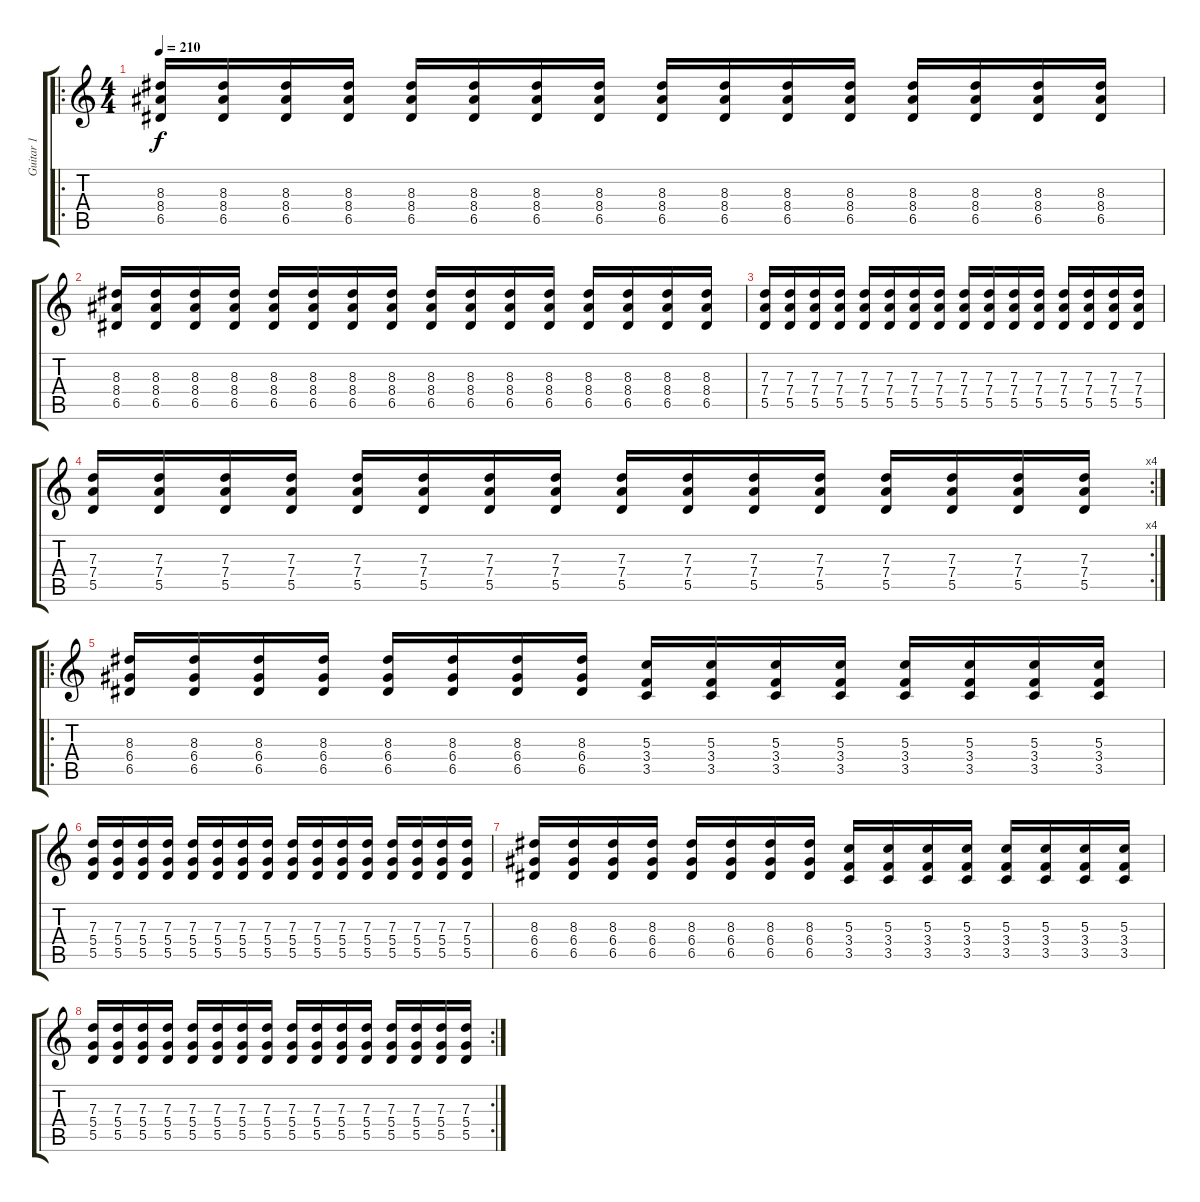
\track ("Guitar 1" "Guitar 1") {instrument distortionguitar}
\staff {score tabs}
\tuning (E4 B3 G3 D3 A2 E2) {hide}
\ro
\ts (4 4)
\tempo 210
\clef g2
\ks c
(8.3 8.4 6.5).16{dy f} (8.3 8.4 6.5).16 (8.3 8.4 6.5).16 (8.3 8.4 6.5).16 (8.3 8.4 6.5).16 (8.3 8.4 6.5).16 (8.3 8.4 6.5).16 (8.3 8.4 6.5).16 (8.3 8.4 6.5).16 (8.3 8.4 6.5).16 (8.3 8.4 6.5).16 (8.3 8.4 6.5).16 (8.3 8.4 6.5).16 (8.3 8.4 6.5).16 (8.3 8.4 6.5).16 (8.3 8.4 6.5).16 |
(8.3 8.4 6.5).16 (8.3 8.4 6.5).16 (8.3 8.4 6.5).16 (8.3 8.4 6.5).16 (8.3 8.4 6.5).16 (8.3 8.4 6.5).16 (8.3 8.4 6.5).16 (8.3 8.4 6.5).16 (8.3 8.4 6.5).16 (8.3 8.4 6.5).16 (8.3 8.4 6.5).16 (8.3 8.4 6.5).16 (8.3 8.4 6.5).16 (8.3 8.4 6.5).16 (8.3 8.4 6.5).16 (8.3 8.4 6.5).16 |
(7.3 7.4 5.5).16 (7.3 7.4 5.5).16 (7.3 7.4 5.5).16 (7.3 7.4 5.5).16 (7.3 7.4 5.5).16 (7.3 7.4 5.5).16 (7.3 7.4 5.5).16 (7.3 7.4 5.5).16 (7.3 7.4 5.5).16 (7.3 7.4 5.5).16 (7.3 7.4 5.5).16 (7.3 7.4 5.5).16 (7.3 7.4 5.5).16 (7.3 7.4 5.5).16 (7.3 7.4 5.5).16 (7.3 7.4 5.5).16 |
\rc 4
(7.3 7.4 5.5).16 (7.3 7.4 5.5).16 (7.3 7.4 5.5).16 (7.3 7.4 5.5).16 (7.3 7.4 5.5).16 (7.3 7.4 5.5).16 (7.3 7.4 5.5).16 (7.3 7.4 5.5).16 (7.3 7.4 5.5).16 (7.3 7.4 5.5).16 (7.3 7.4 5.5).16 (7.3 7.4 5.5).16 (7.3 7.4 5.5).16 (7.3 7.4 5.5).16 (7.3 7.4 5.5).16 (7.3 7.4 5.5).16 |
\ro
(8.3 6.4 6.5).16 (8.3 6.4 6.5).16 (8.3 6.4 6.5).16 (8.3 6.4 6.5).16 (8.3 6.4 6.5).16 (8.3 6.4 6.5).16 (8.3 6.4 6.5).16 (8.3 6.4 6.5).16 (5.3 3.4 3.5).16 (5.3 3.4 3.5).16 (5.3 3.4 3.5).16 (5.3 3.4 3.5).16 (5.3 3.4 3.5).16 (5.3 3.4 3.5).16 (5.3 3.4 3.5).16 (5.3 3.4 3.5).16 |
(7.3 5.4 5.5).16 (7.3 5.4 5.5).16 (7.3 5.4 5.5).16 (7.3 5.4 5.5).16 (7.3 5.4 5.5).16 (7.3 5.4 5.5).16 (7.3 5.4 5.5).16 (7.3 5.4 5.5).16 (7.3 5.4 5.5).16 (7.3 5.4 5.5).16 (7.3 5.4 5.5).16 (7.3 5.4 5.5).16 (7.3 5.4 5.5).16 (7.3 5.4 5.5).16 (7.3 5.4 5.5).16 (7.3 5.4 5.5).16 |
(8.3 6.4 6.5).16 (8.3 6.4 6.5).16 (8.3 6.4 6.5).16 (8.3 6.4 6.5).16 (8.3 6.4 6.5).16 (8.3 6.4 6.5).16 (8.3 6.4 6.5).16 (8.3 6.4 6.5).16 (5.3 3.4 3.5).16 (5.3 3.4 3.5).16 (5.3 3.4 3.5).16 (5.3 3.4 3.5).16 (5.3 3.4 3.5).16 (5.3 3.4 3.5).16 (5.3 3.4 3.5).16 (5.3 3.4 3.5).16 |
\rc 2
(7.3 5.4 5.5).16 (7.3 5.4 5.5).16 (7.3 5.4 5.5).16 (7.3 5.4 5.5).16 (7.3 5.4 5.5).16 (7.3 5.4 5.5).16 (7.3 5.4 5.5).16 (7.3 5.4 5.5).16 (7.3 5.4 5.5).16 (7.3 5.4 5.5).16 (7.3 5.4 5.5).16 (7.3 5.4 5.5).16 (7.3 5.4 5.5).16 (7.3 5.4 5.5).16 (7.3 5.4 5.5).16 (7.3 5.4 5.5).16
